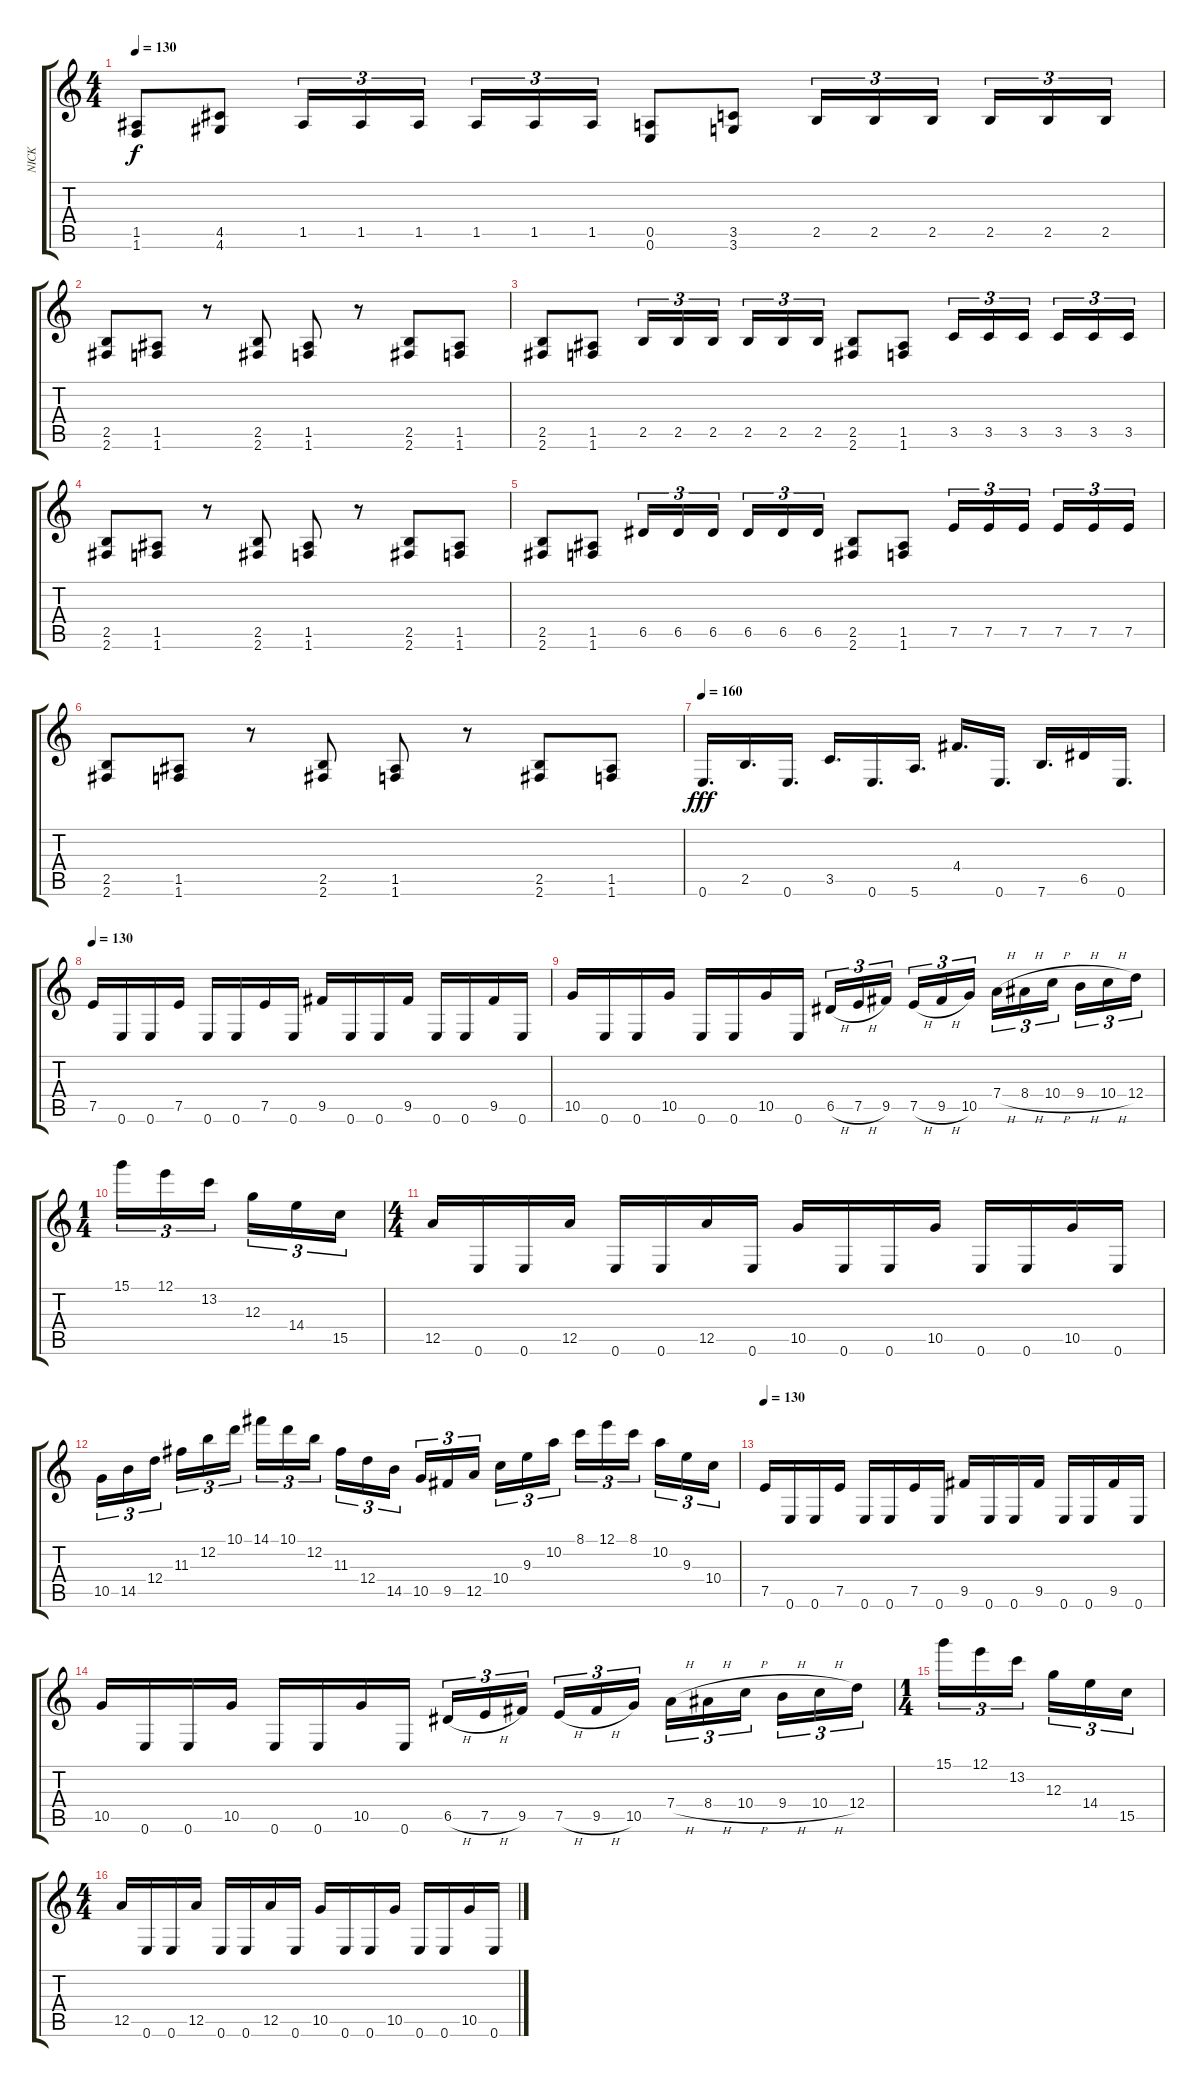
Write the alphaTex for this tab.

\track ("NICK " "NICK ") {instrument distortionguitar}
\staff {score tabs}
\tuning (E4 B3 G3 D3 A2 E2) {hide}
\ts (4 4)
\tempo 130
\clef g2
\ks c
(1.5 1.6).8{dy f} (4.5 4.6).8 1.5.16{tu (3 2)} 1.5.16{tu (3 2)} 1.5.16{tu (3 2) beam splitsecondary} 1.5.16{tu (3 2)} 1.5.16{tu (3 2)} 1.5.16{tu (3 2)} (0.5 0.6).8 (3.5 3.6).8 2.5.16{tu (3 2)} 2.5.16{tu (3 2)} 2.5.16{tu (3 2) beam splitsecondary} 2.5.16{tu (3 2)} 2.5.16{tu (3 2)} 2.5.16{tu (3 2)} |
(2.5 2.6).8 (1.5 1.6).8 r.8 (2.5 2.6).8 (1.5 1.6).8 r.8 (2.5 2.6).8 (1.5 1.6).8 |
(2.5 2.6).8 (1.5 1.6).8 2.5.16{tu (3 2)} 2.5.16{tu (3 2)} 2.5.16{tu (3 2) beam splitsecondary} 2.5.16{tu (3 2)} 2.5.16{tu (3 2)} 2.5.16{tu (3 2)} (2.5 2.6).8 (1.5 1.6).8 3.5.16{tu (3 2)} 3.5.16{tu (3 2)} 3.5.16{tu (3 2) beam splitsecondary} 3.5.16{tu (3 2)} 3.5.16{tu (3 2)} 3.5.16{tu (3 2)} |
(2.5 2.6).8 (1.5 1.6).8 r.8 (2.5 2.6).8 (1.5 1.6).8 r.8 (2.5 2.6).8 (1.5 1.6).8 |
(2.5 2.6).8 (1.5 1.6).8 6.5.16{tu (3 2)} 6.5.16{tu (3 2)} 6.5.16{tu (3 2) beam splitsecondary} 6.5.16{tu (3 2)} 6.5.16{tu (3 2)} 6.5.16{tu (3 2)} (2.5 2.6).8 (1.5 1.6).8 7.5.16{tu (3 2)} 7.5.16{tu (3 2)} 7.5.16{tu (3 2) beam splitsecondary} 7.5.16{tu (3 2)} 7.5.16{tu (3 2)} 7.5.16{tu (3 2)} |
(2.5 2.6).8 (1.5 1.6).8 r.8 (2.5 2.6).8 (1.5 1.6).8 r.8 (2.5 2.6).8 (1.5 1.6).8 |
\tempo 160
0.6.16{d dy fff} 2.5.16{d} 0.6.16{d} 3.5.16{d} 0.6.16{d} 5.6.16{d} 4.4.16{d} 0.6.16{d} 7.6.16{d} 6.5.16 0.6.16{d} |
\tempo 130
7.5.16 0.6.16 0.6.16 7.5.16 0.6.16 0.6.16 7.5.16 0.6.16 9.5.16 0.6.16 0.6.16 9.5.16 0.6.16 0.6.16 9.5.16 0.6.16 |
10.5.16 0.6.16 0.6.16 10.5.16 0.6.16 0.6.16 10.5.16 0.6.16 6.5{h}.16{tu (3 2)} 7.5{h}.16{tu (3 2)} 9.5.16{tu (3 2) beam splitsecondary} 7.5{h}.16{tu (3 2)} 9.5{h}.16{tu (3 2)} 10.5.16{tu (3 2)} 7.4{h}.16{tu (3 2)} 8.4{h}.16{tu (3 2)} 10.4{h}.16{tu (3 2) beam splitsecondary} 9.4{h}.16{tu (3 2)} 10.4{h}.16{tu (3 2)} 12.4.16{tu (3 2)} |
\ts (1 4)
15.1.16{tu (3 2)} 12.1.16{tu (3 2)} 13.2.16{tu (3 2) beam splitsecondary} 12.3.16{tu (3 2)} 14.4.16{tu (3 2)} 15.5.16{tu (3 2)} |
\ts (4 4)
12.5.16 0.6.16 0.6.16 12.5.16 0.6.16 0.6.16 12.5.16 0.6.16 10.5.16 0.6.16 0.6.16 10.5.16 0.6.16 0.6.16 10.5.16 0.6.16 |
10.5.16{tu (3 2)} 14.5.16{tu (3 2)} 12.4.16{tu (3 2) beam splitsecondary} 11.3.16{tu (3 2)} 12.2.16{tu (3 2)} 10.1.16{tu (3 2)} 14.1.16{tu (3 2)} 10.1.16{tu (3 2)} 12.2.16{tu (3 2) beam splitsecondary} 11.3.16{tu (3 2)} 12.4.16{tu (3 2)} 14.5.16{tu (3 2)} 10.5.16{tu (3 2)} 9.5.16{tu (3 2)} 12.5.16{tu (3 2) beam splitsecondary} 10.4.16{tu (3 2)} 9.3.16{tu (3 2)} 10.2.16{tu (3 2)} 8.1.16{tu (3 2)} 12.1.16{tu (3 2)} 8.1.16{tu (3 2) beam splitsecondary} 10.2.16{tu (3 2)} 9.3.16{tu (3 2)} 10.4.16{tu (3 2)} |
\tempo 130
7.5.16 0.6.16 0.6.16 7.5.16 0.6.16 0.6.16 7.5.16 0.6.16 9.5.16 0.6.16 0.6.16 9.5.16 0.6.16 0.6.16 9.5.16 0.6.16 |
10.5.16 0.6.16 0.6.16 10.5.16 0.6.16 0.6.16 10.5.16 0.6.16 6.5{h}.16{tu (3 2)} 7.5{h}.16{tu (3 2)} 9.5.16{tu (3 2) beam splitsecondary} 7.5{h}.16{tu (3 2)} 9.5{h}.16{tu (3 2)} 10.5.16{tu (3 2)} 7.4{h}.16{tu (3 2)} 8.4{h}.16{tu (3 2)} 10.4{h}.16{tu (3 2) beam splitsecondary} 9.4{h}.16{tu (3 2)} 10.4{h}.16{tu (3 2)} 12.4.16{tu (3 2)} |
\ts (1 4)
15.1.16{tu (3 2)} 12.1.16{tu (3 2)} 13.2.16{tu (3 2) beam splitsecondary} 12.3.16{tu (3 2)} 14.4.16{tu (3 2)} 15.5.16{tu (3 2)} |
\ts (4 4)
12.5.16 0.6.16 0.6.16 12.5.16 0.6.16 0.6.16 12.5.16 0.6.16 10.5.16 0.6.16 0.6.16 10.5.16 0.6.16 0.6.16 10.5.16 0.6.16
